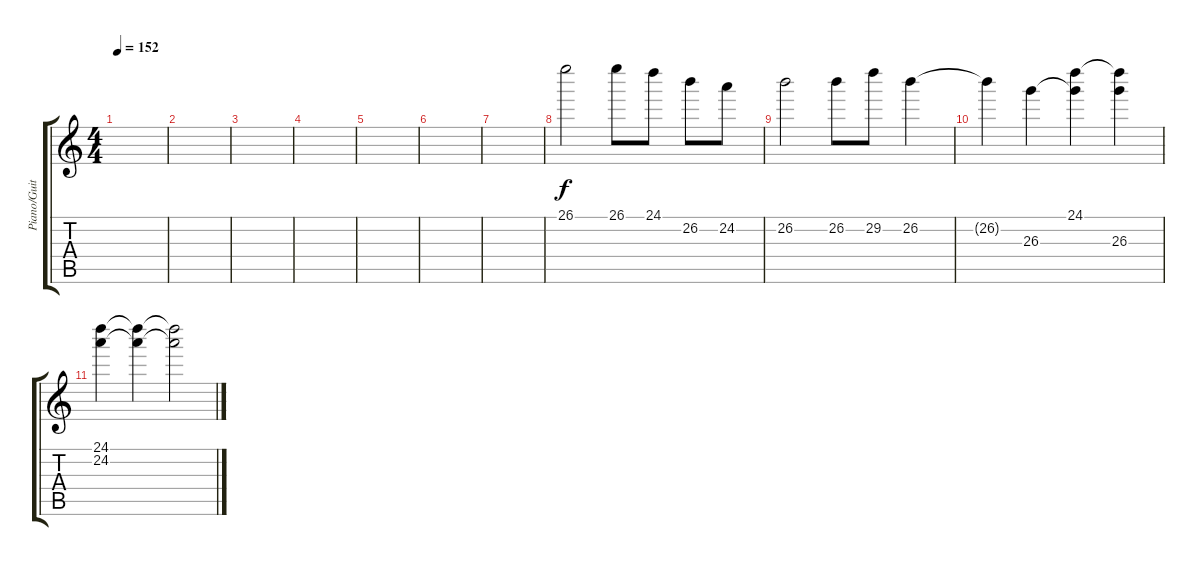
\track ("Piano/Guitar 3" "Piano/Guit") {instrument distortionguitar}
\staff {score tabs}
\tuning (D4 A3 F3 C3 G2 C2) {hide}
\ts (4 4)
\tempo 152
\clef g2
\ks c
|
|
|
|
|
|
|
26.1.2 26.1.8 24.1.8 26.2.8 24.2.8 |
26.2.2 26.2.8 29.2.8 26.2.4 |
26.2{t}.4 26.3.4 (24.1 26.3{t}).4 (24.1{t} 26.3).4 |
(24.1 24.2).4 (24.1{t} 24.2{t}).4 (24.1{t} 24.2{t}).2
